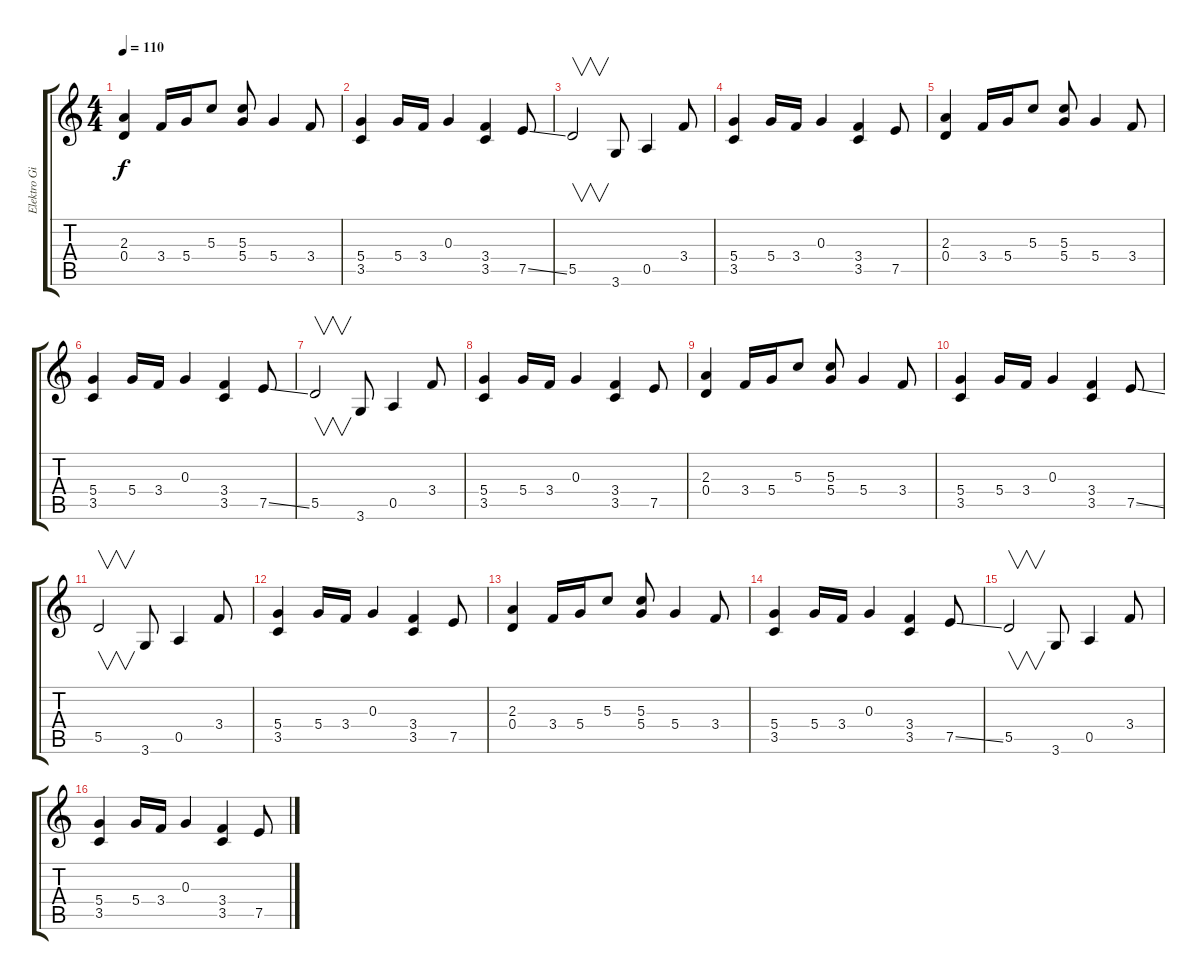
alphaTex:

\track ("Elektro Gitar 1" "Elektro Gi") {instrument electricguitarjazz}
\staff {score tabs}
\tuning (E4 B3 G3 D3 A2 E2) {hide}
\ts (4 4)
\tempo 110
\clef g2
\ks c
(2.3 0.4).4{dy f} 3.4.16 5.4.16 5.3.8 (5.3 5.4).8 5.4.4 3.4.8 |
(5.4 3.5).4 5.4.16 3.4.16 0.3.4 (3.4 3.5).4 7.5{ss}.8 |
5.5.2{v} 3.6.8 0.5.4 3.4.8 |
(5.4 3.5).4 5.4.16 3.4.16 0.3.4 (3.4 3.5).4 7.5.8 |
(2.3 0.4).4 3.4.16 5.4.16 5.3.8 (5.3 5.4).8 5.4.4 3.4.8 |
(5.4 3.5).4 5.4.16 3.4.16 0.3.4 (3.4 3.5).4 7.5{ss}.8 |
5.5.2{v} 3.6.8 0.5.4 3.4.8 |
(5.4 3.5).4 5.4.16 3.4.16 0.3.4 (3.4 3.5).4 7.5.8 |
(2.3 0.4).4 3.4.16 5.4.16 5.3.8 (5.3 5.4).8 5.4.4 3.4.8 |
(5.4 3.5).4 5.4.16 3.4.16 0.3.4 (3.4 3.5).4 7.5{ss}.8 |
5.5.2{v} 3.6.8 0.5.4 3.4.8 |
(5.4 3.5).4 5.4.16 3.4.16 0.3.4 (3.4 3.5).4 7.5.8 |
(2.3 0.4).4 3.4.16 5.4.16 5.3.8 (5.3 5.4).8 5.4.4 3.4.8 |
(5.4 3.5).4 5.4.16 3.4.16 0.3.4 (3.4 3.5).4 7.5{ss}.8 |
5.5.2{v} 3.6.8 0.5.4 3.4.8 |
(5.4 3.5).4 5.4.16 3.4.16 0.3.4 (3.4 3.5).4 7.5.8
